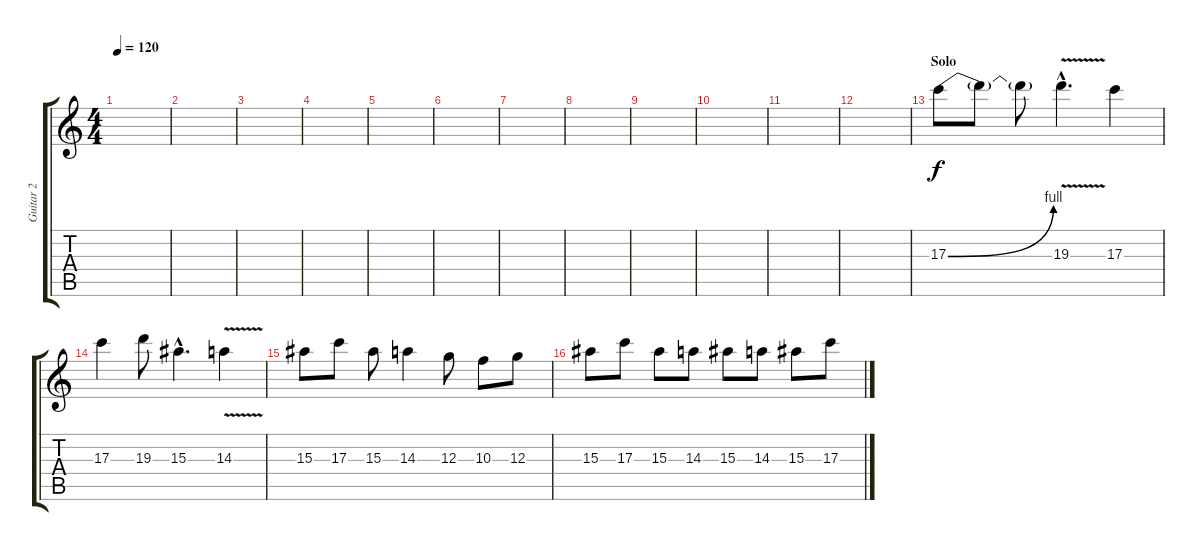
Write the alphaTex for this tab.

\track ("Guitar 2" "Guitar 2") {instrument overdrivenguitar}
\staff {score tabs}
\tuning (E4 B3 G3 D3 A2 E2) {hide}
\ts (4 4)
\tempo 120
\clef g2
\ks c
|
|
|
|
|
|
|
|
|
|
|
|
\section ("" "Solo")
17.3{be (bend 0 0 60 4)}.8 17.3{t}.8 17.3{t}.8 19.3{v hac}.4{d} 17.3.4 |
17.3.4 19.3.8 15.3{hac}.4{d} 14.3{v}.4 |
15.3.8 17.3.8 15.3.8 14.3.4 12.3.8 10.3.8 12.3.8 |
15.3.8 17.3.8 15.3.8 14.3.8 15.3.8 14.3.8 15.3.8 17.3.8
